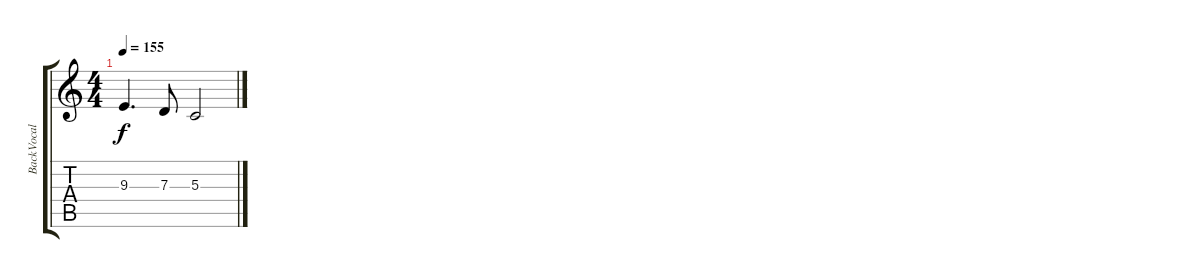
\track ("BackVocal" "BackVocal") {instrument flute}
\staff {score tabs}
\tuning (E4 B3 G3 D3 A2 E2) {hide}
\ts (4 4)
\tempo 155
\clef g2
\ks c
9.3.4{d dy f} 7.3.8 5.3.2
